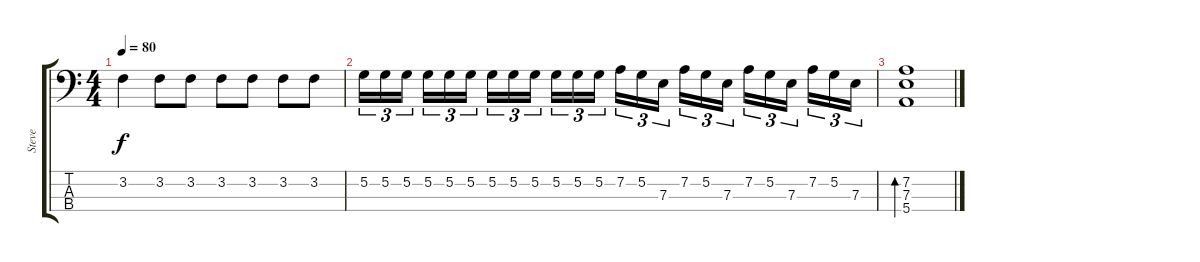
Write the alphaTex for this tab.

\track ("Steve" "Steve") {instrument electricbassfinger}
\staff {score tabs}
\tuning (G2 D2 A1 E1) {hide}
\ts (4 4)
\tempo 80
\clef f4
\ks c
3.2.4{dy f} 3.2.8 3.2.8 3.2.8 3.2.8 3.2.8 3.2.8 |
5.2.16{tu (3 2)} 5.2.16{tu (3 2)} 5.2.16{tu (3 2) beam splitsecondary} 5.2.16{tu (3 2)} 5.2.16{tu (3 2)} 5.2.16{tu (3 2)} 5.2.16{tu (3 2)} 5.2.16{tu (3 2)} 5.2.16{tu (3 2) beam splitsecondary} 5.2.16{tu (3 2)} 5.2.16{tu (3 2)} 5.2.16{tu (3 2)} 7.2.16{tu (3 2)} 5.2.16{tu (3 2)} 7.3.16{tu (3 2) beam splitsecondary} 7.2.16{tu (3 2)} 5.2.16{tu (3 2)} 7.3.16{tu (3 2)} 7.2.16{tu (3 2)} 5.2.16{tu (3 2)} 7.3.16{tu (3 2) beam splitsecondary} 7.2.16{tu (3 2)} 5.2.16{tu (3 2)} 7.3.16{tu (3 2)} |
(7.2 7.3 5.4).1{bd 120}
